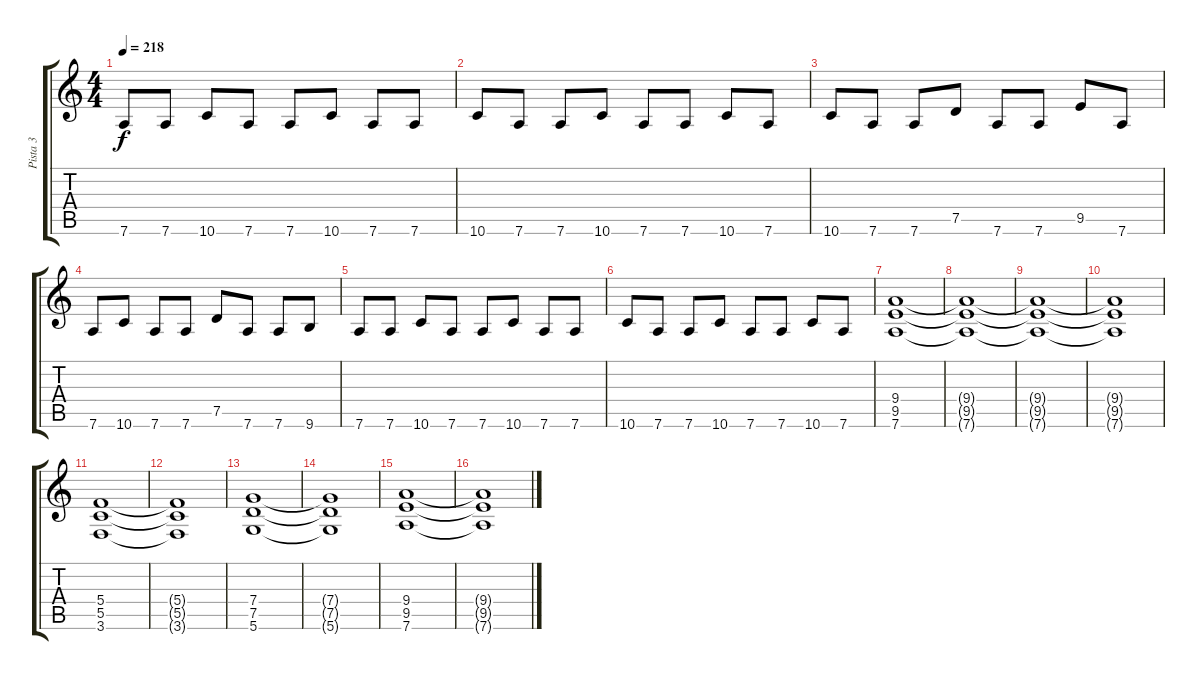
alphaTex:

\track ("Pista 3" "Pista 3") {instrument distortionguitar}
\staff {score tabs}
\tuning (D4 A3 F3 C3 G2 D2) {hide}
\ts (4 4)
\tempo 218
\clef g2
\ks c
7.6.8{dy f} 7.6.8 10.6.8 7.6.8 7.6.8 10.6.8 7.6.8 7.6.8 |
10.6.8 7.6.8 7.6.8 10.6.8 7.6.8 7.6.8 10.6.8 7.6.8 |
10.6.8 7.6.8 7.6.8 7.5.8 7.6.8 7.6.8 9.5.8 7.6.8 |
7.6.8 10.6.8 7.6.8 7.6.8 7.5.8 7.6.8 7.6.8 9.6.8 |
7.6.8 7.6.8 10.6.8 7.6.8 7.6.8 10.6.8 7.6.8 7.6.8 |
10.6.8 7.6.8 7.6.8 10.6.8 7.6.8 7.6.8 10.6.8 7.6.8 |
(9.4 9.5 7.6).1 |
(9.4{t} 9.5{t} 7.6{t}).1 |
(9.4{t} 9.5{t} 7.6{t}).1 |
(9.4{t} 9.5{t} 7.6{t}).1 |
(5.4 5.5 3.6).1 |
(5.4{t} 5.5{t} 3.6{t}).1 |
(7.4 7.5 5.6).1 |
(7.4{t} 7.5{t} 5.6{t}).1 |
(9.4 9.5 7.6).1 |
(9.4{t} 9.5{t} 7.6{t}).1
